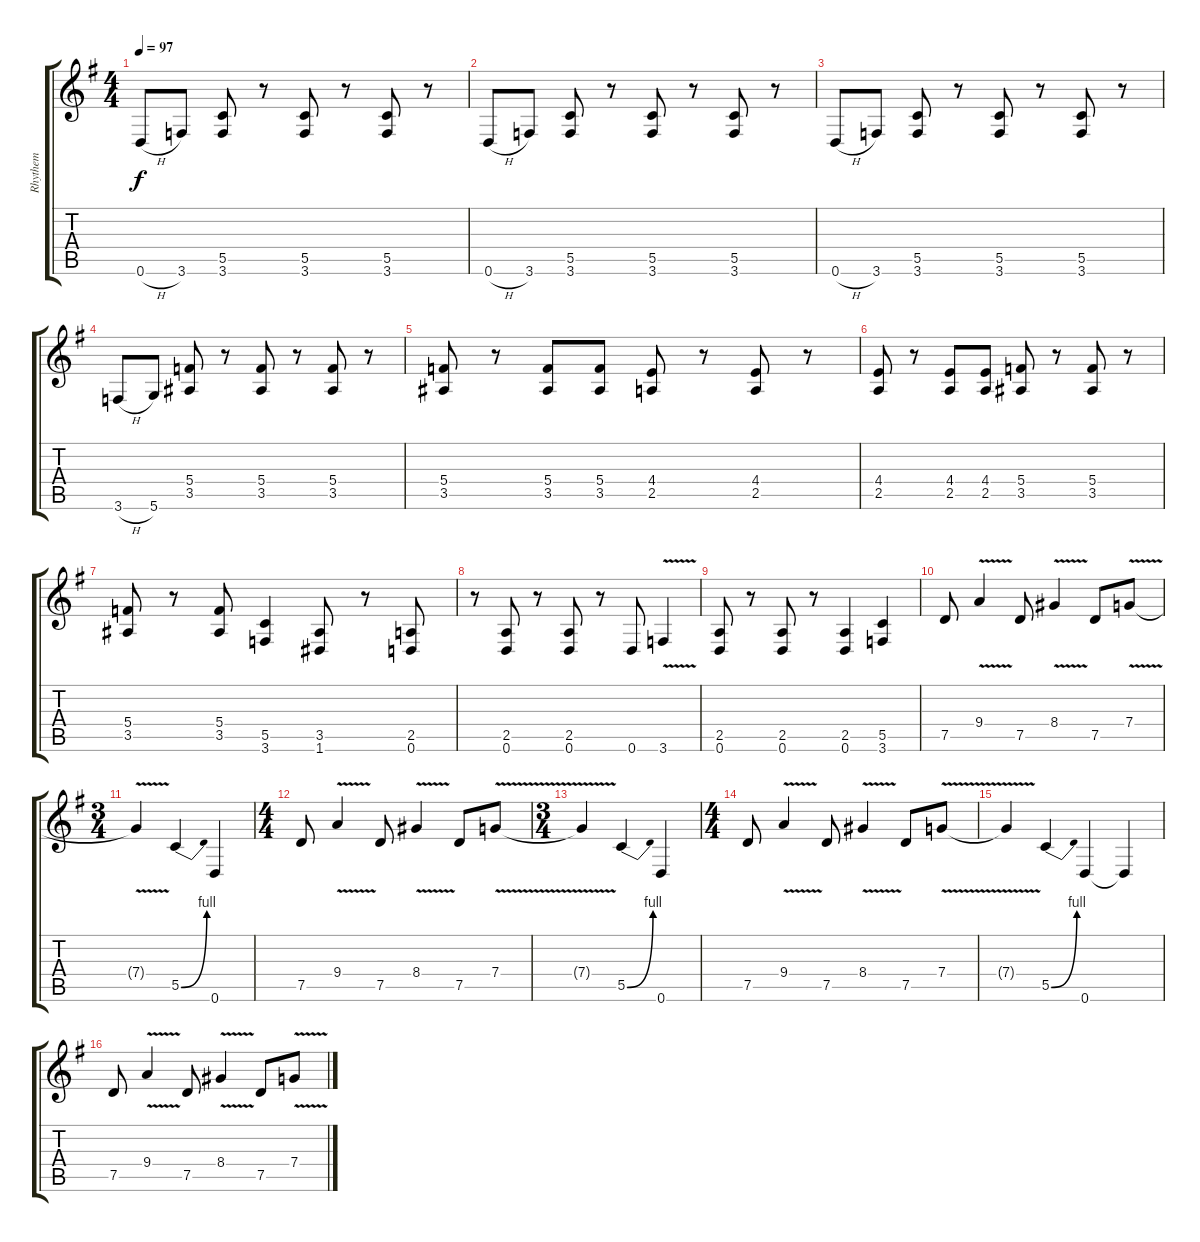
\track ("Rhythem" "Rhythem") {instrument distortionguitar}
\staff {score tabs}
\tuning (D4 A3 F3 C3 G2 D2) {hide}
\ts (4 4)
\tempo 97
\clef g2
\ks g
0.6{h}.8{dy f} 3.6.8 (5.5 3.6).8 r.8 (5.5 3.6).8 r.8 (5.5 3.6).8 r.8 |
0.6{h}.8 3.6.8 (5.5 3.6).8 r.8 (5.5 3.6).8 r.8 (5.5 3.6).8 r.8 |
0.6{h}.8 3.6.8 (5.5 3.6).8 r.8 (5.5 3.6).8 r.8 (5.5 3.6).8 r.8 |
3.6{h}.8{volume 14} 5.6.8 (5.4 3.5).8 r.8 (5.4 3.5).8 r.8 (5.4 3.5).8 r.8 |
(5.4 3.5).8 r.8 (5.4 3.5).8 (5.4 3.5).8 (4.4 2.5).8 r.8 (4.4 2.5).8 r.8 |
(4.4 2.5).8 r.8 (4.4 2.5).8 (4.4 2.5).8 (5.4 3.5).8 r.8 (5.4 3.5).8 r.8 |
(5.4 3.5).8 r.8 (5.4 3.5).8 (5.5 3.6).4 (3.5 1.6).8 r.8 (2.5 0.6).8 |
r.8 (2.5 0.6).8 r.8 (2.5 0.6).8 r.8 0.6.8 3.6{v}.4 |
(2.5 0.6).8 r.8 (2.5 0.6).8 r.8 (2.5 0.6).4 (5.5 3.6).4 |
7.5.8 9.4{v}.4 7.5.8 8.4{v}.4 7.5.8 7.4{v}.8 |
\ts (3 4)
7.4{t}.4 5.5{be (bend 0 0 60 4)}.4 0.6.4 |
\ts (4 4)
7.5.8 9.4{v}.4 7.5.8 8.4{v}.4 7.5.8 7.4{v}.8 |
\ts (3 4)
7.4{t}.4 5.5{be (bend 0 0 60 4)}.4 0.6.4 |
\ts (4 4)
7.5.8 9.4{v}.4 7.5.8 8.4{v}.4 7.5.8 7.4{v}.8 |
7.4{t}.4 5.5{be (bend 0 0 60 4)}.4 0.6.4 0.6{t}.4 |
7.5.8 9.4{v}.4 7.5.8 8.4{v}.4 7.5.8 7.4{v}.8
